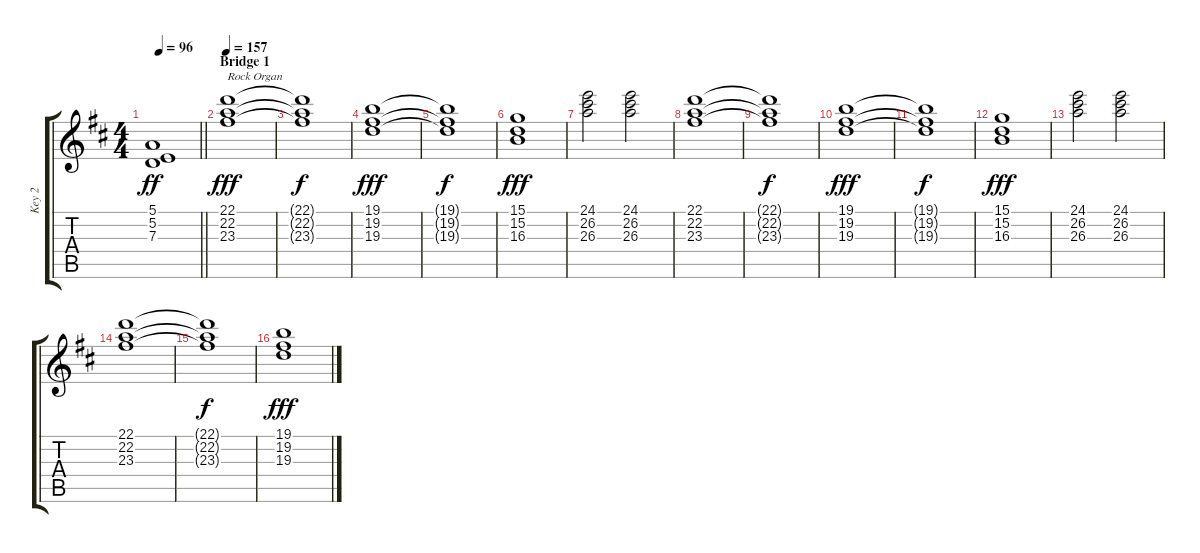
\track ("Key 2" "Key 2") {instrument choiraahs}
\staff {score tabs}
\tuning (E4 B3 G3 D3 A2 E2) {hide}
\ts (4 4)
\tempo 96
\clef g2
\barLineRight lightlight
\ks d
(5.1 5.2 7.3).1{dy ff} |
\section ("" "Bridge 1")
\tempo 157
(22.1 22.2 23.3).1{txt "Rock Organ" dy fff instrument rockorgan} |
(22.1{t} 22.2{t} 23.3{t}).1{dy f} |
(19.1 19.2 19.3).1{dy fff} |
(19.1{t} 19.2{t} 19.3{t}).1{dy f} |
(15.1 15.2 16.3).1{dy fff} |
(24.1 26.2 26.3).2 (24.1 26.2 26.3).2 |
(22.1 22.2 23.3).1 |
(22.1{t} 22.2{t} 23.3{t}).1{dy f} |
(19.1 19.2 19.3).1{dy fff} |
(19.1{t} 19.2{t} 19.3{t}).1{dy f} |
(15.1 15.2 16.3).1{dy fff} |
(24.1 26.2 26.3).2 (24.1 26.2 26.3).2 |
(22.1 22.2 23.3).1 |
(22.1{t} 22.2{t} 23.3{t}).1{dy f} |
(19.1 19.2 19.3).1{dy fff}
